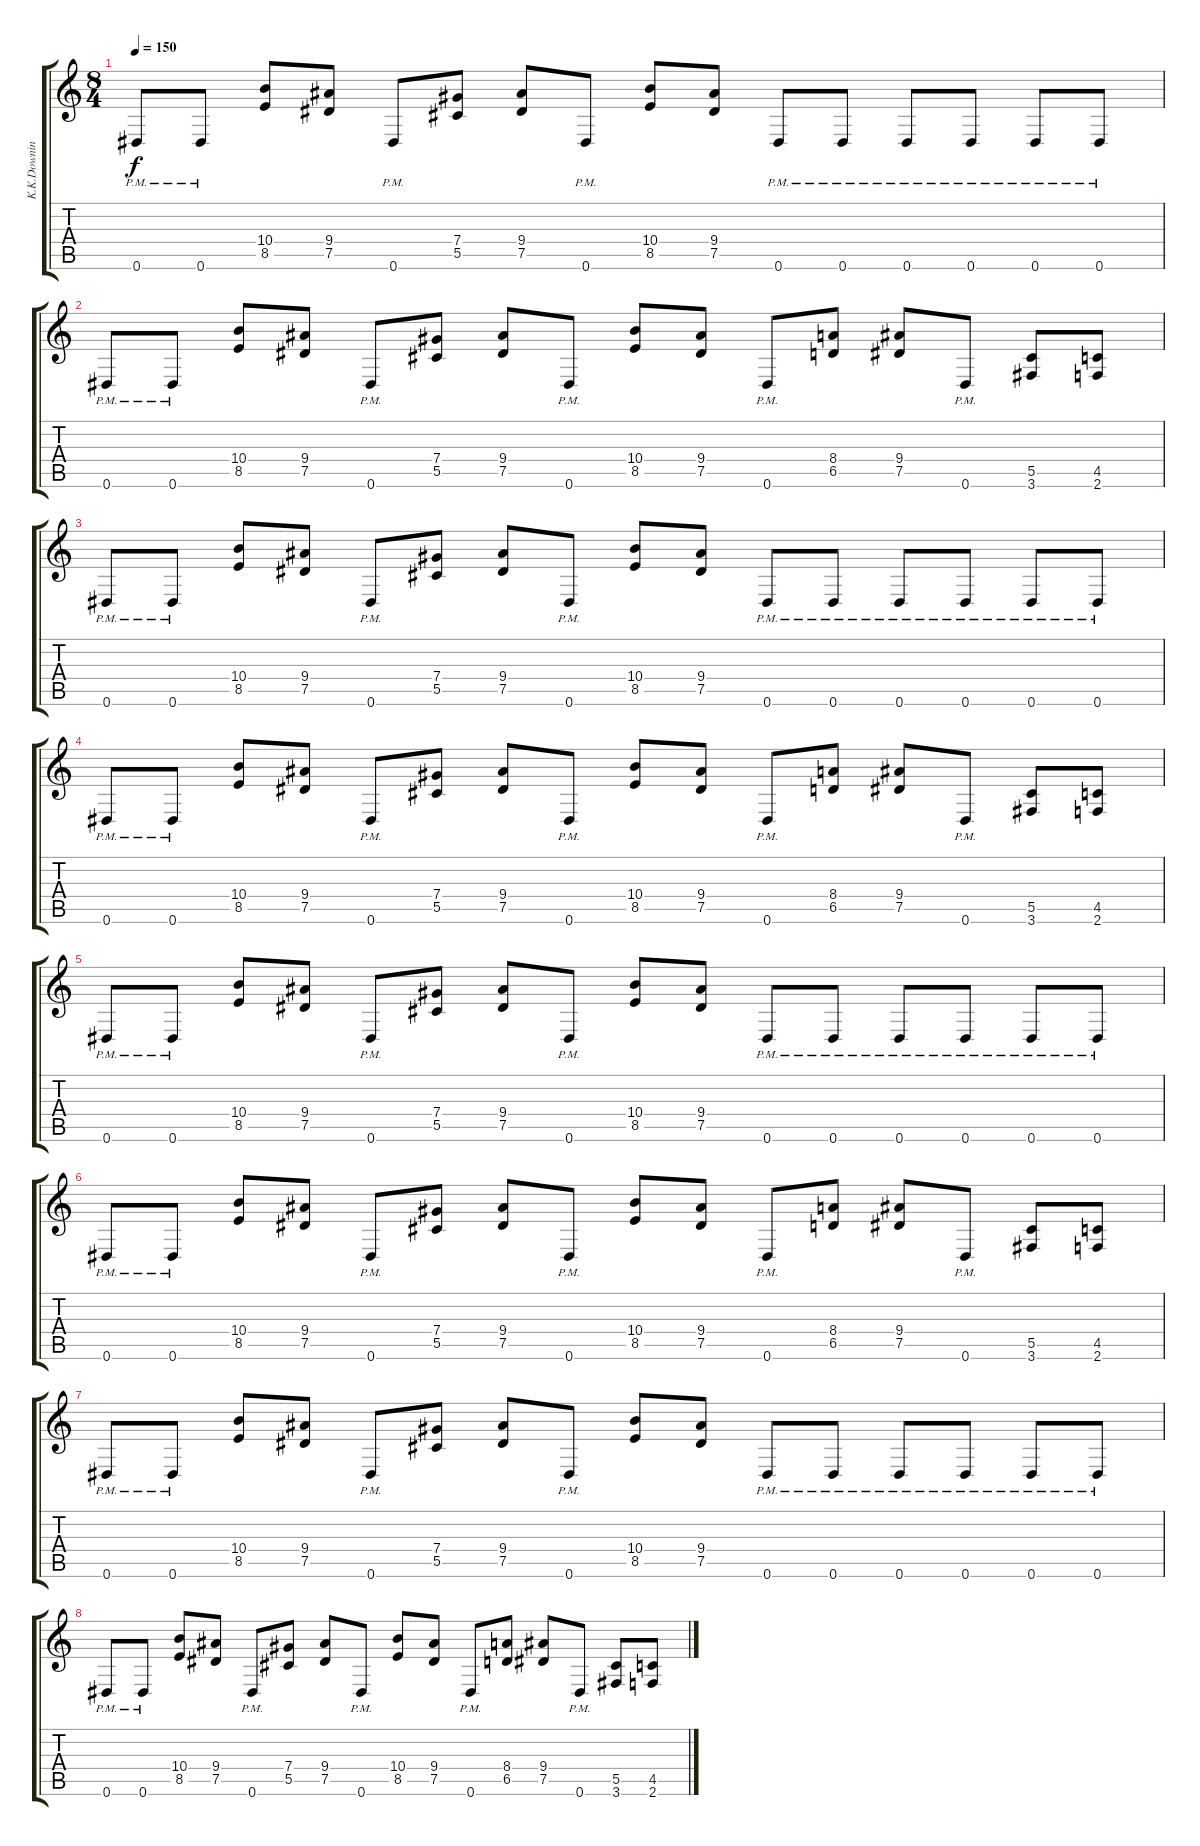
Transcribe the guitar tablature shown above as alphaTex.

\track ("K.K.Downing" "K.K.Downin") {instrument distortionguitar}
\staff {score tabs}
\tuning (Eb4 Bb3 Gb3 Db3 Ab2 Eb2) {hide}
\ts (8 4)
\tempo 150
\clef g2
\ks c
0.6{pm}.8{dy f} 0.6{pm}.8 (10.4 8.5).8 (9.4 7.5).8 0.6{pm}.8 (7.4 5.5).8 (9.4 7.5).8 0.6{pm}.8 (10.4 8.5).8 (9.4 7.5).8 0.6{pm}.8 0.6{pm}.8 0.6{pm}.8 0.6{pm}.8 0.6{pm}.8 0.6{pm}.8 |
0.6{pm}.8 0.6{pm}.8 (10.4 8.5).8 (9.4 7.5).8 0.6{pm}.8 (7.4 5.5).8 (9.4 7.5).8 0.6{pm}.8 (10.4 8.5).8 (9.4 7.5).8 0.6{pm}.8 (8.4 6.5).8 (9.4 7.5).8 0.6{pm}.8 (5.5 3.6).8 (4.5 2.6).8 |
0.6{pm}.8 0.6{pm}.8 (10.4 8.5).8 (9.4 7.5).8 0.6{pm}.8 (7.4 5.5).8 (9.4 7.5).8 0.6{pm}.8 (10.4 8.5).8 (9.4 7.5).8 0.6{pm}.8 0.6{pm}.8 0.6{pm}.8 0.6{pm}.8 0.6{pm}.8 0.6{pm}.8 |
0.6{pm}.8 0.6{pm}.8 (10.4 8.5).8 (9.4 7.5).8 0.6{pm}.8 (7.4 5.5).8 (9.4 7.5).8 0.6{pm}.8 (10.4 8.5).8 (9.4 7.5).8 0.6{pm}.8 (8.4 6.5).8 (9.4 7.5).8 0.6{pm}.8 (5.5 3.6).8 (4.5 2.6).8 |
0.6{pm}.8 0.6{pm}.8 (10.4 8.5).8 (9.4 7.5).8 0.6{pm}.8 (7.4 5.5).8 (9.4 7.5).8 0.6{pm}.8 (10.4 8.5).8 (9.4 7.5).8 0.6{pm}.8 0.6{pm}.8 0.6{pm}.8 0.6{pm}.8 0.6{pm}.8 0.6{pm}.8 |
0.6{pm}.8 0.6{pm}.8 (10.4 8.5).8 (9.4 7.5).8 0.6{pm}.8 (7.4 5.5).8 (9.4 7.5).8 0.6{pm}.8 (10.4 8.5).8 (9.4 7.5).8 0.6{pm}.8 (8.4 6.5).8 (9.4 7.5).8 0.6{pm}.8 (5.5 3.6).8 (4.5 2.6).8 |
0.6{pm}.8 0.6{pm}.8 (10.4 8.5).8 (9.4 7.5).8 0.6{pm}.8 (7.4 5.5).8 (9.4 7.5).8 0.6{pm}.8 (10.4 8.5).8 (9.4 7.5).8 0.6{pm}.8 0.6{pm}.8 0.6{pm}.8 0.6{pm}.8 0.6{pm}.8 0.6{pm}.8 |
0.6{pm}.8 0.6{pm}.8 (10.4 8.5).8 (9.4 7.5).8 0.6{pm}.8 (7.4 5.5).8 (9.4 7.5).8 0.6{pm}.8 (10.4 8.5).8 (9.4 7.5).8 0.6{pm}.8 (8.4 6.5).8 (9.4 7.5).8 0.6{pm}.8 (5.5 3.6).8 (4.5 2.6).8
